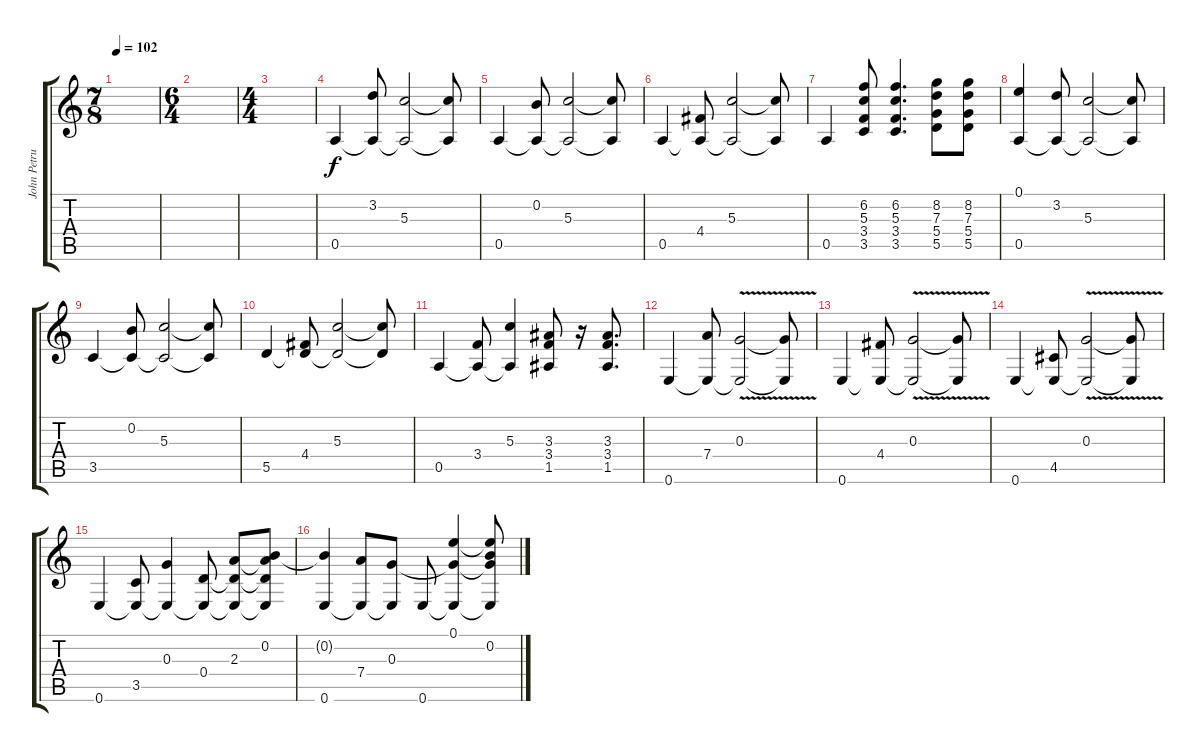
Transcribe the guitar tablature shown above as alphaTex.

\track ("John Petrucci Acoustic Guitar" "John Petru") {instrument acousticguitarsteel}
\staff {score tabs}
\tuning (E4 B3 G3 D3 A2 E2) {hide}
\ts (7 8)
\tempo 102
\clef g2
\ks c
|
\ts (6 4)
|
\ts (4 4)
|
0.5.4 (3.2 0.5{t}).8 (5.3 0.5{t}).2 (5.3{t} 0.5{t}).8 |
0.5.4 (0.2 0.5{t}).8 (5.3 0.5{t}).2 (5.3{t} 0.5{t}).8 |
0.5.4 (4.4 0.5{t}).8 (5.3 0.5{t}).2 (5.3{t} 0.5{t}).8 |
0.5.4 (6.2 5.3 3.4 3.5).8 (6.2 5.3 3.4 3.5).4{d} (8.2 7.3 5.4 5.5).8 (8.2 7.3 5.4 5.5).8 |
(0.1 0.5).4 (3.2 0.5{t}).8 (5.3 0.5{t}).2 (5.3{t} 0.5{t}).8 |
3.5.4 (0.2 3.5{t}).8 (5.3 3.5{t}).2 (5.3{t} 3.5{t}).8 |
5.5.4 (4.4 5.5{t}).8 (5.3 5.5{t}).2 (5.3{t} 5.5{t}).8 |
0.5.4 (3.4 0.5{t}).8 (5.3 0.5{t}).4 (3.3 3.4 1.5).8 r.16 (3.3 3.4 1.5).8{d} |
0.6.4{volume 15} (7.4 0.6{t}).8 (0.3{v} 0.6{t}).2 (0.3{t} 0.6{t}).8 |
0.6.4 (4.4 0.6{t}).8 (0.3{v} 0.6{t}).2 (0.3{t} 0.6{t}).8 |
0.6.4 (4.5 0.6{t}).8 (0.3{v} 0.6{t}).2 (0.3{t} 0.6{t}).8 |
0.6.4 (3.5 0.6{t}).8 (0.3 0.6{t}).4 (0.4 0.6{t}).8 (2.3 0.4{t} 0.6{t}).8 (0.2 2.3{t} 0.4{t} 0.6{t}).8 |
(0.2{t} 0.6).4 (7.4 0.6{t}).8 (0.3 0.6{t}).8 0.6.8 (0.1 0.3{t} 0.6{t}).4 (0.1{t} 0.2 0.3{t} 0.6{t}).8
